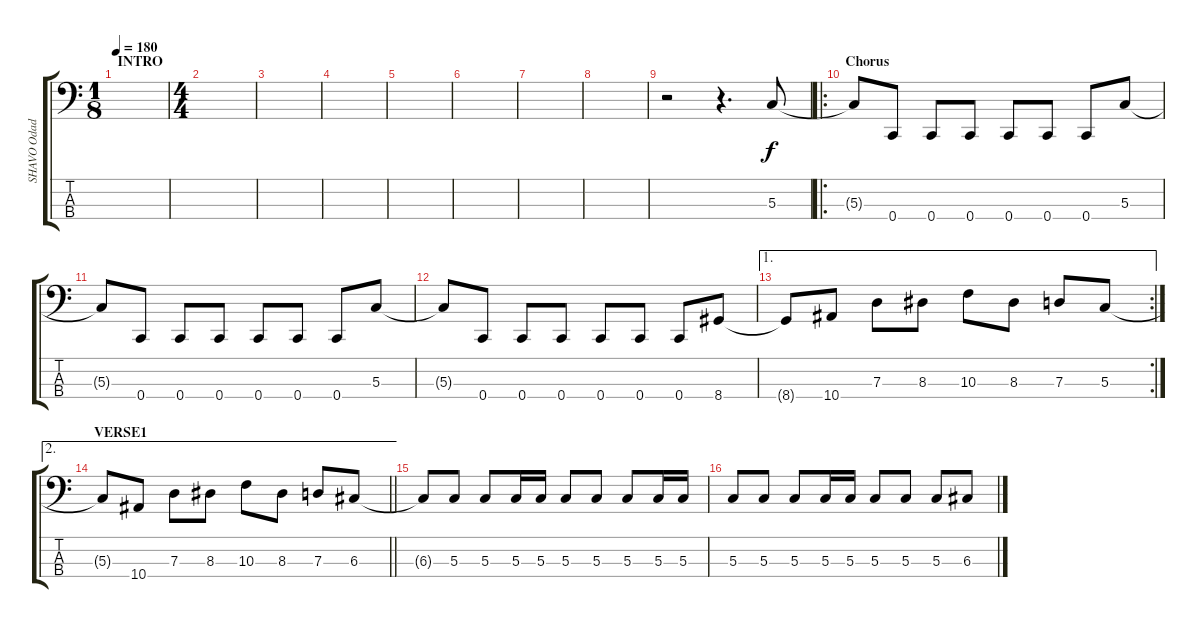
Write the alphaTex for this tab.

\track ("SHAVO Odadjian" "SHAVO Odad") {instrument electricbassfinger}
\staff {score tabs}
\tuning (F2 C2 G1 C1) {hide}
\ts (1 8)
\section ("" "INTRO")
\tempo 180
\clef f4
\ks c
|
\ts (4 4)
|
|
|
|
|
|
|
r.2 r.4{d} 5.3.8 |
\ro
\section ("" "Chorus")
5.3{t}.8 0.4.8 0.4.8 0.4.8 0.4.8 0.4.8 0.4.8 5.3.8 |
5.3{t}.8 0.4.8 0.4.8 0.4.8 0.4.8 0.4.8 0.4.8 5.3.8 |
5.3{t}.8 0.4.8 0.4.8 0.4.8 0.4.8 0.4.8 0.4.8 8.4.8 |
\ae 1
\rc 2
8.4{t}.8 10.4.8 7.3.8 8.3.8 10.3.8 8.3.8 7.3.8 5.3.8 |
\ae 2
\section ("" "VERSE1")
\barLineRight lightlight
5.3{t}.8 10.4.8 7.3.8 8.3.8 10.3.8 8.3.8 7.3.8 6.3.8 |
6.3{t}.8 5.3.8 5.3.8 5.3.16 5.3.16 5.3.8 5.3.8 5.3.8 5.3.16 5.3.16 |
5.3.8 5.3.8 5.3.8 5.3.16 5.3.16 5.3.8 5.3.8 5.3.8 6.3.8
